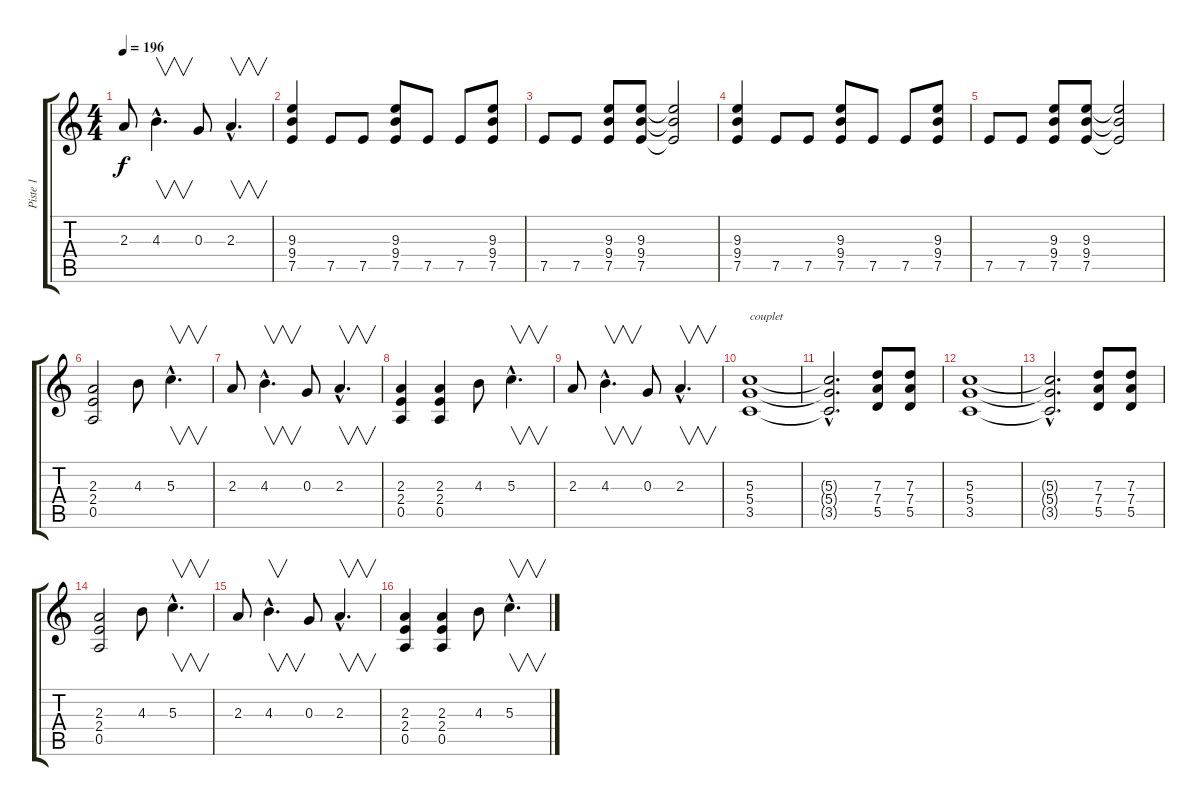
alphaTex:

\track ("Piste 1" "Piste 1") {instrument distortionguitar}
\staff {score tabs}
\tuning (E4 B3 G3 D3 A2 E2) {hide}
\ts (4 4)
\tempo 196
\clef g2
\ks c
2.3.8{dy f} 4.3{hac}.4{v d} 0.3.8 2.3{hac}.4{v d} |
(9.3 9.4 7.5).4 7.5.8 7.5.8 (9.3 9.4 7.5).8 7.5.8 7.5.8 (9.3 9.4 7.5).8 |
7.5.8 7.5.8 (9.3 9.4 7.5).8 (9.3 9.4 7.5).8 (9.3{t} 9.4{t} 7.5{t}).2 |
(9.3 9.4 7.5).4 7.5.8 7.5.8 (9.3 9.4 7.5).8 7.5.8 7.5.8 (9.3 9.4 7.5).8 |
7.5.8 7.5.8 (9.3 9.4 7.5).8 (9.3 9.4 7.5).8 (9.3{t} 9.4{t} 7.5{t}).2 |
(2.3 2.4 0.5).2 4.3.8 5.3{hac}.4{v d} |
2.3.8 4.3{hac}.4{v d} 0.3.8 2.3{hac}.4{v d} |
(2.3 2.4 0.5).4 (2.3 2.4 0.5).4 4.3.8 5.3{hac}.4{v d} |
2.3.8 4.3{hac}.4{v d} 0.3.8 2.3{hac}.4{v d} |
(5.3 5.4 3.5).1{txt "couplet"} |
(5.3{hac t} 5.4{hac t} 3.5{hac t}).2{d} (7.3 7.4 5.5).8 (7.3 7.4 5.5).8 |
(5.3 5.4 3.5).1 |
(5.3{hac t} 5.4{hac t} 3.5{hac t}).2{d} (7.3 7.4 5.5).8 (7.3 7.4 5.5).8 |
(2.3 2.4 0.5).2 4.3.8 5.3{hac}.4{v d} |
2.3.8 4.3{hac}.4{v d} 0.3.8 2.3{hac}.4{v d} |
(2.3 2.4 0.5).4 (2.3 2.4 0.5).4 4.3.8 5.3{hac}.4{v d}
